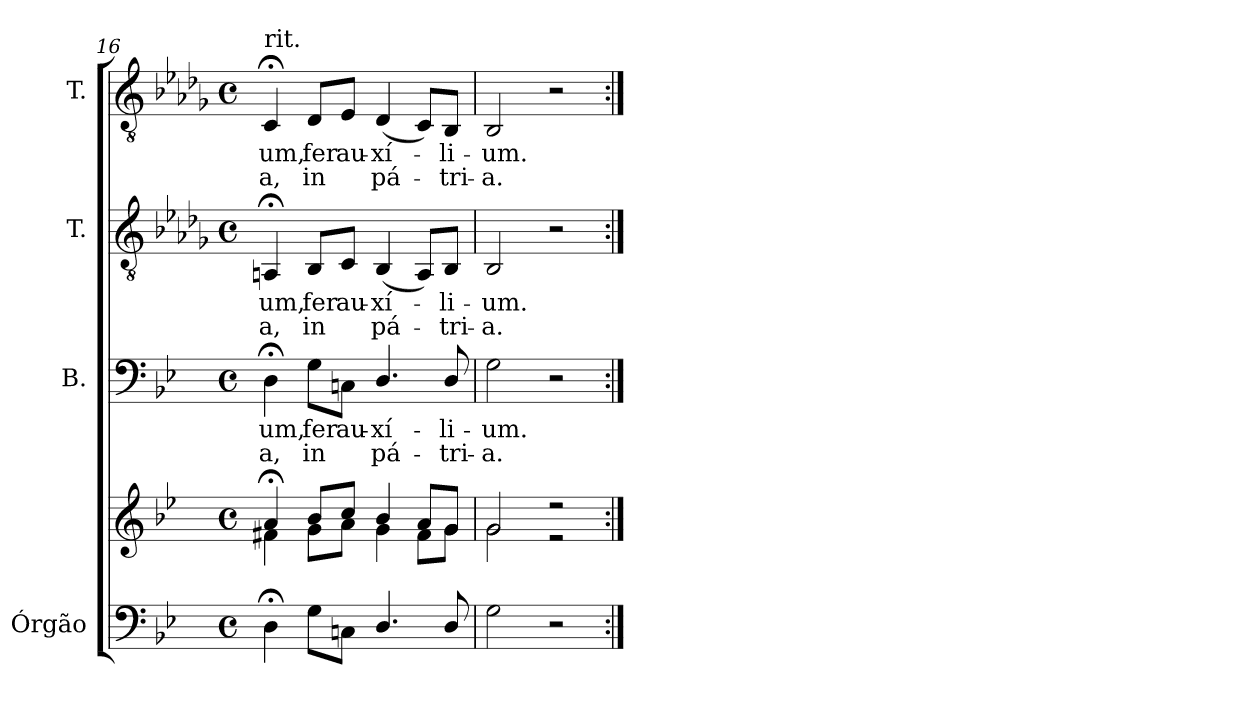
**kern	**kern	**kern	**text	**text	**kern	**text	**text	**kern	**text	**text
*part4	*part4	*part3	*part3	*part3	*part2	*part2	*part2	*part1	*part1	*part1
*staff5	*staff4	*staff3	*staff3	*staff3	*staff2	*staff2	*staff2	*staff1	*staff1	*staff1
*I"Órgão	*	*I"B.	*	*	*I"T.	*	*	*I"T.	*	*
*I'Órg.	*	*	*	*	*	*	*	*	*	*
*clefF4	*clefG2	*clefF4	*	*	*clefGv2	*	*	*clefGv2	*	*
*	*	*	*	*	*ITrd2c3	*	*	*ITrd2c3	*	*
*k[b-e-]	*k[b-e-]	*k[b-e-]	*	*	*k[b-e-]	*	*	*k[b-e-]	*	*
*g:	*g:	*g:	*	*	*g:	*	*	*g:	*	*
*M4/4	*M4/4	*M4/4	*	*	*M4/4	*	*	*M4/4	*	*
*met(c)	*met(c)	*met(c)	*	*	*met(c)	*	*	*met(c)	*	*
=16	=16	=16	=16	=16	=16	=16	=16	=16	=16	=16
*	*^	*	*	*	*	*	*	*	*	*
!	!	!	!	!LO:LY:b:color=#000000	!LO:LY:b:color=#000000	!	!	!	!	!	!
!	!	!	!	!	!	!	!LO:LY:b:color=#000000	!LO:LY:b:color=#000000	!	!	!
!	!	!	!	!	!	!	!	!	!LO:TX:t=rit.	!	!
!	!	!	!	!	!	!	!	!	!	!LO:LY:b:color=#000000	!LO:LY:b:color=#000000
4D;i\	4a;i/	4f#Xi\	4D;i\	-um,	-a,	4FF#X;i/	-um,	-a,	4AA;i/	-um,	-a,
!	!	!	!	!LO:LY:b:color=#000000	!LO:LY:b:color=#000000	!	!	!	!	!	!
!	!	!	!	!	!	!	!LO:LY:b:color=#000000	!LO:LY:b:color=#000000	!	!	!
!	!	!	!	!	!	!	!	!	!	!LO:LY:b:color=#000000	!LO:LY:b:color=#000000
8Gi\L	8b-i/L	8gi\L	8Gi\L	fer	in	8GGi/L	fer	in	8BB-i/L	fer	in
!	!	!	!	!LO:LY:b:color=#000000	!	!	!	!	!	!	!
!	!	!	!	!	!	!	!LO:LY:b:color=#000000	!	!	!	!
!	!	!	!	!	!	!	!	!	!	!LO:LY:b:color=#000000	!
8Cni\J	8cci/J	8ai\J	8Cni\J	au-	.	8AAi/J	au-	.	8Ci/J	au-	.
!	!	!	!	!LO:LY:b:color=#000000	!LO:LY:b:color=#000000	!	!	!	!	!	!
!	!	!	!	!	!	!	!LO:LY:b:color=#000000	!LO:LY:b:color=#000000	!	!	!
!	!	!	!	!	!	!	!	!	!	!LO:LY:b:color=#000000	!LO:LY:b:color=#000000
4.Di/	4b-i/	4gi\	4.Di/	-xí-	pá-	(4GGi/	-xí-	pá-	(4BB-i/	-xí-	pá-
.	8ai/L	8f#i\L	.	.	.	8FF#i/L)	.	.	8AAi/L)	.	.
!	!	!	!	!LO:LY:b:color=#000000	!LO:LY:b:color=#000000	!	!	!	!	!	!
!	!	!	!	!	!	!	!LO:LY:b:color=#000000	!LO:LY:b:color=#000000	!	!	!
!	!	!	!	!	!	!	!	!	!	!LO:LY:b:color=#000000	!LO:LY:b:color=#000000
8Di/	8gi/J	8gi\J	8Di/	-li-	-tri-	8GGi/J	-li-	-tri-	8GGi/J	-li-	-tri-
=17	=17	=17	=17	=17	=17	=17	=17	=17	=17	=17	=17
!	!	!	!	!LO:LY:b:color=#000000	!LO:LY:b:color=#000000	!	!	!	!	!	!
!	!	!	!	!	!	!	!LO:LY:b:color=#000000	!LO:LY:b:color=#000000	!	!	!
!	!	!	!	!	!	!	!	!	!	!LO:LY:b:color=#000000	!LO:LY:b:color=#000000
2Gi\	2gi/	2gi\	2Gi\	-um.	-a.	2GGi/	-um.	-a.	2GGi/	-um.	-a.
2r	2r	2r	2r	.	.	2r	.	.	2r	.	.
*	*v	*v	*	*	*	*	*	*	*	*	*
=:|!	=:|!	=:|!	=:|!	=:|!	=:|!	=:|!	=:|!	=:|!	=:|!	=:|!
*-	*-	*-	*-	*-	*-	*-	*-	*-	*-	*-
